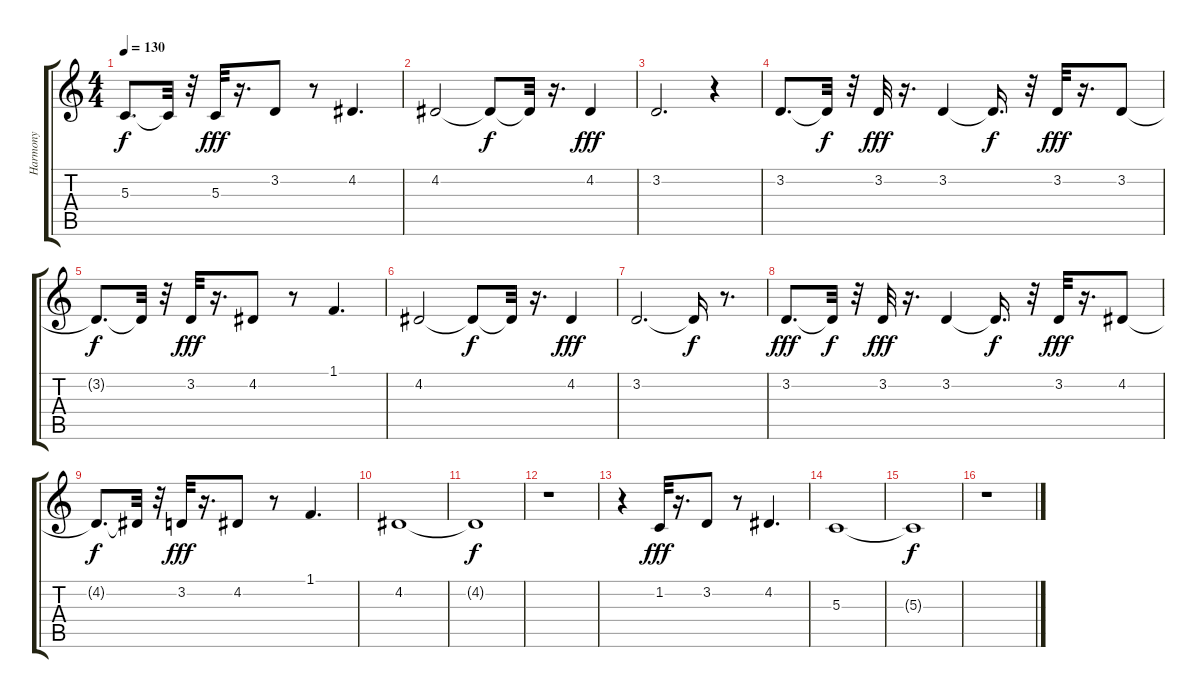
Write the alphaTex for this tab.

\track ("Harmony" "Harmony") {instrument clarinet}
\staff {score tabs}
\tuning (E4 B3 G3 D3 A2 E2) {hide}
\ts (4 4)
\tempo 130
\clef g2
\ks c
5.3{t}.8{d dy f} 5.3{t}.32 r.32 5.3.32{dy fff} r.16{d} 3.2.8 r.8 4.2.4{d} |
4.2.2 4.2{t}.8{dy f} 4.2{t}.32 r.16{d} 4.2.4{dy fff} |
3.2.2{d} r.4 |
3.2.8{d} 3.2{t}.32{dy f} r.32 3.2.32{dy fff} r.16{d} 3.2.4 3.2{t}.16{d dy f} r.32 3.2.32{dy fff} r.16{d} 3.2.8 |
3.2{t}.8{d dy f} 3.2{t}.32 r.32 3.2.32{dy fff} r.16{d} 4.2.8 r.8 1.1.4{d} |
4.2.2 4.2{t}.8{dy f} 4.2{t}.32 r.16{d} 4.2.4{dy fff} |
3.2.2{d} 3.2{t}.16{dy f} r.8{d} |
3.2.8{d dy fff} 3.2{t}.32{dy f} r.32 3.2.32{dy fff} r.16{d} 3.2.4 3.2{t}.16{d dy f} r.32 3.2.32{dy fff} r.16{d} 4.2.8 |
4.2{t}.8{d dy f} 4.2{t}.32 r.32 3.2.32{dy fff} r.16{d} 4.2.8 r.8 1.1.4{d} |
4.2.1 |
4.2{t}.1{dy f} |
r.1 |
r.4 1.2.32{dy fff} r.16{d} 3.2.8 r.8 4.2.4{d} |
5.3.1 |
5.3{t}.1{dy f} |
r.1
